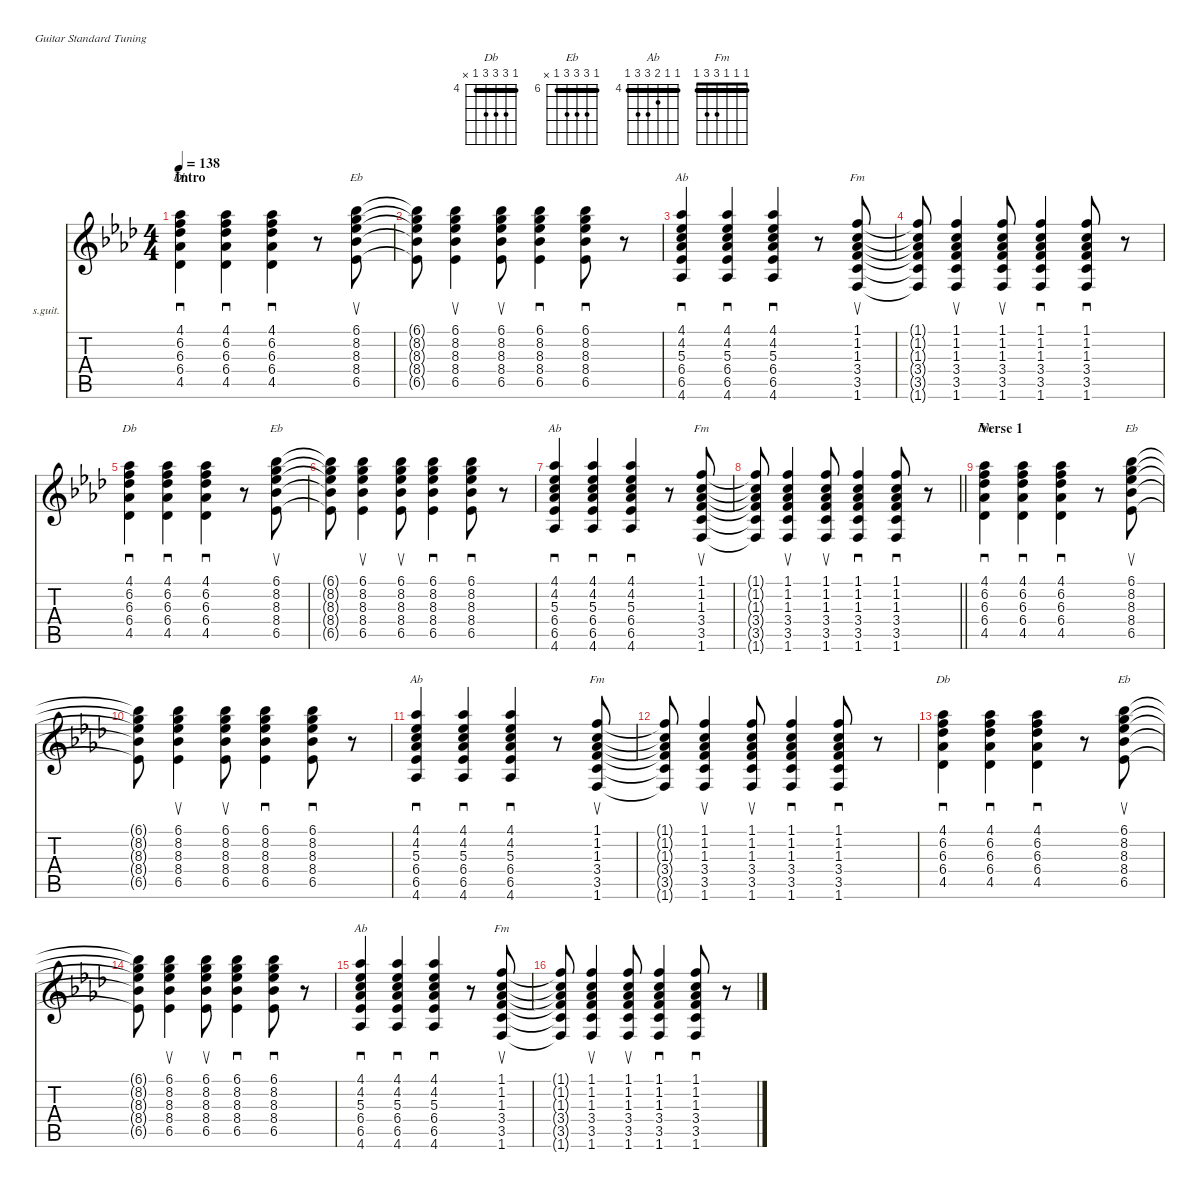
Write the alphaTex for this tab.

\defaultSystemsLayout 4
\hideDynamics
\bracketExtendMode nobrackets
\firstSystemTrackNameOrientation horizontal
\otherSystemsTrackNameOrientation horizontal
\track ("barre chords 08" "s.guit.") {instrument acousticguitarsteel}
\staff {score tabs}
\tuning (E4 B3 G3 D3 A2 E2)
\chord ("Db" 4 6 6 6 4 x) {firstfret 4 showfingering false barre 4}
\chord ("Eb" 6 8 8 8 6 x) {firstfret 6 showfingering false barre 6}
\chord ("Ab" 4 4 5 6 6 4) {firstfret 4 showfingering false barre (4 4)}
\chord ("Fm" 1 1 1 3 3 1) {showfingering false barre (1 1 1)}
\ts (4 4)
\section ("" "Intro")
\tempo 138
\clef g2
\ks ab
(4.5{acc b} 6.4{acc b} 6.3{acc b} 6.2{acc forcenatural} 4.1{acc b}).4{sd ch "Db" dy mf instrument acousticguitarsteel beam Down} (4.5{acc b} 6.4{acc b} 6.3{acc b} 6.2{acc forcenatural} 4.1{acc b}).4{sd beam Down} (4.5{acc b} 6.4{acc b} 6.3{acc b} 6.2{acc forcenatural} 4.1{acc b}).4{sd beam Down} r.8{beam Down} (6.5{acc b} 8.4{acc b} 8.3{acc b} 8.2{acc forcenatural} 6.1{acc b}).8{su ch "Eb" beam Down} |
(6.1{t acc b} 8.2{t acc forcenatural} 8.3{t acc b} 8.4{t acc b} 6.5{t acc b}).8{beam Down} (6.5{acc b} 8.4{acc b} 8.3{acc b} 8.2{acc forcenatural} 6.1{acc b}).4{su beam Down} (6.5{acc b} 8.4{acc b} 8.3{acc b} 8.2{acc forcenatural} 6.1{acc b}).8{su beam Down} (6.5{acc b} 8.4{acc b} 8.3{acc b} 8.2{acc forcenatural} 6.1{acc b}).4{sd beam Down} (6.5{acc b} 8.4{acc b} 8.3{acc b} 8.2{acc forcenatural} 6.1{acc b}).8{sd beam Down} r.8{beam Down} |
(6.5{acc b} 6.4{acc b} 5.3{acc forcenatural} 4.2{acc b} 4.1{acc b} 4.6{acc b}).4{sd ch "Ab" beam Up} (6.5{acc b} 6.4{acc b} 5.3{acc forcenatural} 4.2{acc b} 4.1{acc b} 4.6{acc b}).4{sd beam Up} (6.5{acc b} 6.4{acc b} 5.3{acc forcenatural} 4.2{acc b} 4.1{acc b} 4.6{acc b}).4{sd beam Up} r.8{beam Up} (3.5{acc forcenatural} 3.4{acc forcenatural} 1.3{acc b} 1.2{acc forcenatural} 1.1{acc forcenatural} 1.6{acc forcenatural}).8{su ch "Fm" beam Up} |
(1.1{t acc forcenatural} 1.2{t acc forcenatural} 3.4{t acc forcenatural} 3.5{t acc forcenatural} 1.6{t acc forcenatural} 1.3{t acc b}).8{beam Up} (3.5{acc forcenatural} 3.4{acc forcenatural} 1.3{acc b} 1.2{acc forcenatural} 1.1{acc forcenatural} 1.6{acc forcenatural}).4{su beam Up} (3.5{acc forcenatural} 3.4{acc forcenatural} 1.3{acc b} 1.2{acc forcenatural} 1.1{acc forcenatural} 1.6{acc forcenatural}).8{su beam Up} (3.5{acc forcenatural} 3.4{acc forcenatural} 1.3{acc b} 1.2{acc forcenatural} 1.1{acc forcenatural} 1.6{acc forcenatural}).4{sd beam Up} (3.5{acc forcenatural} 3.4{acc forcenatural} 1.3{acc b} 1.2{acc forcenatural} 1.1{acc forcenatural} 1.6{acc forcenatural}).8{sd beam Up} r.8{beam Up} |
(4.5{acc b} 6.4{acc b} 6.3{acc b} 6.2{acc forcenatural} 4.1{acc b}).4{sd ch "Db" beam Down} (4.5{acc b} 6.4{acc b} 6.3{acc b} 6.2{acc forcenatural} 4.1{acc b}).4{sd beam Down} (4.5{acc b} 6.4{acc b} 6.3{acc b} 6.2{acc forcenatural} 4.1{acc b}).4{sd beam Down} r.8{beam Down} (6.5{acc b} 8.4{acc b} 8.3{acc b} 8.2{acc forcenatural} 6.1{acc b}).8{su ch "Eb" beam Down} |
(6.1{t acc b} 8.2{t acc forcenatural} 8.3{t acc b} 8.4{t acc b} 6.5{t acc b}).8{beam Down} (6.5{acc b} 8.4{acc b} 8.3{acc b} 8.2{acc forcenatural} 6.1{acc b}).4{su beam Down} (6.5{acc b} 8.4{acc b} 8.3{acc b} 8.2{acc forcenatural} 6.1{acc b}).8{su beam Down} (6.5{acc b} 8.4{acc b} 8.3{acc b} 8.2{acc forcenatural} 6.1{acc b}).4{sd beam Down} (6.5{acc b} 8.4{acc b} 8.3{acc b} 8.2{acc forcenatural} 6.1{acc b}).8{sd beam Down} r.8{beam Down} |
(6.5{acc b} 6.4{acc b} 5.3{acc forcenatural} 4.2{acc b} 4.1{acc b} 4.6{acc b}).4{sd ch "Ab" beam Up} (6.5{acc b} 6.4{acc b} 5.3{acc forcenatural} 4.2{acc b} 4.1{acc b} 4.6{acc b}).4{sd beam Up} (6.5{acc b} 6.4{acc b} 5.3{acc forcenatural} 4.2{acc b} 4.1{acc b} 4.6{acc b}).4{sd beam Up} r.8{beam Up} (3.5{acc forcenatural} 3.4{acc forcenatural} 1.3{acc b} 1.2{acc forcenatural} 1.1{acc forcenatural} 1.6{acc forcenatural}).8{su ch "Fm" beam Up} |
\barLineRight lightlight
(1.1{t acc forcenatural} 1.2{t acc forcenatural} 3.4{t acc forcenatural} 3.5{t acc forcenatural} 1.6{t acc forcenatural} 1.3{t acc b}).8{beam Up} (3.5{acc forcenatural} 3.4{acc forcenatural} 1.3{acc b} 1.2{acc forcenatural} 1.1{acc forcenatural} 1.6{acc forcenatural}).4{su beam Up} (3.5{acc forcenatural} 3.4{acc forcenatural} 1.3{acc b} 1.2{acc forcenatural} 1.1{acc forcenatural} 1.6{acc forcenatural}).8{su beam Up} (3.5{acc forcenatural} 3.4{acc forcenatural} 1.3{acc b} 1.2{acc forcenatural} 1.1{acc forcenatural} 1.6{acc forcenatural}).4{sd beam Up} (3.5{acc forcenatural} 3.4{acc forcenatural} 1.3{acc b} 1.2{acc forcenatural} 1.1{acc forcenatural} 1.6{acc forcenatural}).8{sd beam Up} r.8{beam Up} |
\section ("" "Verse 1")
(4.5{acc b} 6.4{acc b} 6.3{acc b} 6.2{acc forcenatural} 4.1{acc b}).4{sd ch "Db" beam Down} (4.5{acc b} 6.4{acc b} 6.3{acc b} 6.2{acc forcenatural} 4.1{acc b}).4{sd beam Down} (4.5{acc b} 6.4{acc b} 6.3{acc b} 6.2{acc forcenatural} 4.1{acc b}).4{sd beam Down} r.8{beam Down} (6.5{acc b} 8.4{acc b} 8.3{acc b} 8.2{acc forcenatural} 6.1{acc b}).8{su ch "Eb" beam Down} |
(6.1{t acc b} 8.2{t acc forcenatural} 8.3{t acc b} 8.4{t acc b} 6.5{t acc b}).8{beam Down} (6.5{acc b} 8.4{acc b} 8.3{acc b} 8.2{acc forcenatural} 6.1{acc b}).4{su beam Down} (6.5{acc b} 8.4{acc b} 8.3{acc b} 8.2{acc forcenatural} 6.1{acc b}).8{su beam Down} (6.5{acc b} 8.4{acc b} 8.3{acc b} 8.2{acc forcenatural} 6.1{acc b}).4{sd beam Down} (6.5{acc b} 8.4{acc b} 8.3{acc b} 8.2{acc forcenatural} 6.1{acc b}).8{sd beam Down} r.8{beam Down} |
(6.5{acc b} 6.4{acc b} 5.3{acc forcenatural} 4.2{acc b} 4.1{acc b} 4.6{acc b}).4{sd ch "Ab" beam Up} (6.5{acc b} 6.4{acc b} 5.3{acc forcenatural} 4.2{acc b} 4.1{acc b} 4.6{acc b}).4{sd beam Up} (6.5{acc b} 6.4{acc b} 5.3{acc forcenatural} 4.2{acc b} 4.1{acc b} 4.6{acc b}).4{sd beam Up} r.8{beam Up} (3.5{acc forcenatural} 3.4{acc forcenatural} 1.3{acc b} 1.2{acc forcenatural} 1.1{acc forcenatural} 1.6{acc forcenatural}).8{su ch "Fm" beam Up} |
(1.1{t acc forcenatural} 1.2{t acc forcenatural} 3.4{t acc forcenatural} 3.5{t acc forcenatural} 1.6{t acc forcenatural} 1.3{t acc b}).8{beam Up} (3.5{acc forcenatural} 3.4{acc forcenatural} 1.3{acc b} 1.2{acc forcenatural} 1.1{acc forcenatural} 1.6{acc forcenatural}).4{su beam Up} (3.5{acc forcenatural} 3.4{acc forcenatural} 1.3{acc b} 1.2{acc forcenatural} 1.1{acc forcenatural} 1.6{acc forcenatural}).8{su beam Up} (3.5{acc forcenatural} 3.4{acc forcenatural} 1.3{acc b} 1.2{acc forcenatural} 1.1{acc forcenatural} 1.6{acc forcenatural}).4{sd beam Up} (3.5{acc forcenatural} 3.4{acc forcenatural} 1.3{acc b} 1.2{acc forcenatural} 1.1{acc forcenatural} 1.6{acc forcenatural}).8{sd beam Up} r.8{beam Up} |
(4.5{acc b} 6.4{acc b} 6.3{acc b} 6.2{acc forcenatural} 4.1{acc b}).4{sd ch "Db" beam Down} (4.5{acc b} 6.4{acc b} 6.3{acc b} 6.2{acc forcenatural} 4.1{acc b}).4{sd beam Down} (4.5{acc b} 6.4{acc b} 6.3{acc b} 6.2{acc forcenatural} 4.1{acc b}).4{sd beam Down} r.8{beam Down} (6.5{acc b} 8.4{acc b} 8.3{acc b} 8.2{acc forcenatural} 6.1{acc b}).8{su ch "Eb" beam Down} |
(6.1{t acc b} 8.2{t acc forcenatural} 8.3{t acc b} 8.4{t acc b} 6.5{t acc b}).8{beam Down} (6.5{acc b} 8.4{acc b} 8.3{acc b} 8.2{acc forcenatural} 6.1{acc b}).4{su beam Down} (6.5{acc b} 8.4{acc b} 8.3{acc b} 8.2{acc forcenatural} 6.1{acc b}).8{su beam Down} (6.5{acc b} 8.4{acc b} 8.3{acc b} 8.2{acc forcenatural} 6.1{acc b}).4{sd beam Down} (6.5{acc b} 8.4{acc b} 8.3{acc b} 8.2{acc forcenatural} 6.1{acc b}).8{sd beam Down} r.8{beam Down} |
(6.5{acc b} 6.4{acc b} 5.3{acc forcenatural} 4.2{acc b} 4.1{acc b} 4.6{acc b}).4{sd ch "Ab" beam Up} (6.5{acc b} 6.4{acc b} 5.3{acc forcenatural} 4.2{acc b} 4.1{acc b} 4.6{acc b}).4{sd beam Up} (6.5{acc b} 6.4{acc b} 5.3{acc forcenatural} 4.2{acc b} 4.1{acc b} 4.6{acc b}).4{sd beam Up} r.8{beam Up} (3.5{acc forcenatural} 3.4{acc forcenatural} 1.3{acc b} 1.2{acc forcenatural} 1.1{acc forcenatural} 1.6{acc forcenatural}).8{su ch "Fm" beam Up} |
(1.1{t acc forcenatural} 1.2{t acc forcenatural} 3.4{t acc forcenatural} 3.5{t acc forcenatural} 1.6{t acc forcenatural} 1.3{t acc b}).8{beam Up} (3.5{acc forcenatural} 3.4{acc forcenatural} 1.3{acc b} 1.2{acc forcenatural} 1.1{acc forcenatural} 1.6{acc forcenatural}).4{su beam Up} (3.5{acc forcenatural} 3.4{acc forcenatural} 1.3{acc b} 1.2{acc forcenatural} 1.1{acc forcenatural} 1.6{acc forcenatural}).8{su beam Up} (3.5{acc forcenatural} 3.4{acc forcenatural} 1.3{acc b} 1.2{acc forcenatural} 1.1{acc forcenatural} 1.6{acc forcenatural}).4{sd beam Up} (3.5{acc forcenatural} 3.4{acc forcenatural} 1.3{acc b} 1.2{acc forcenatural} 1.1{acc forcenatural} 1.6{acc forcenatural}).8{sd beam Up} r.8{beam Up}
